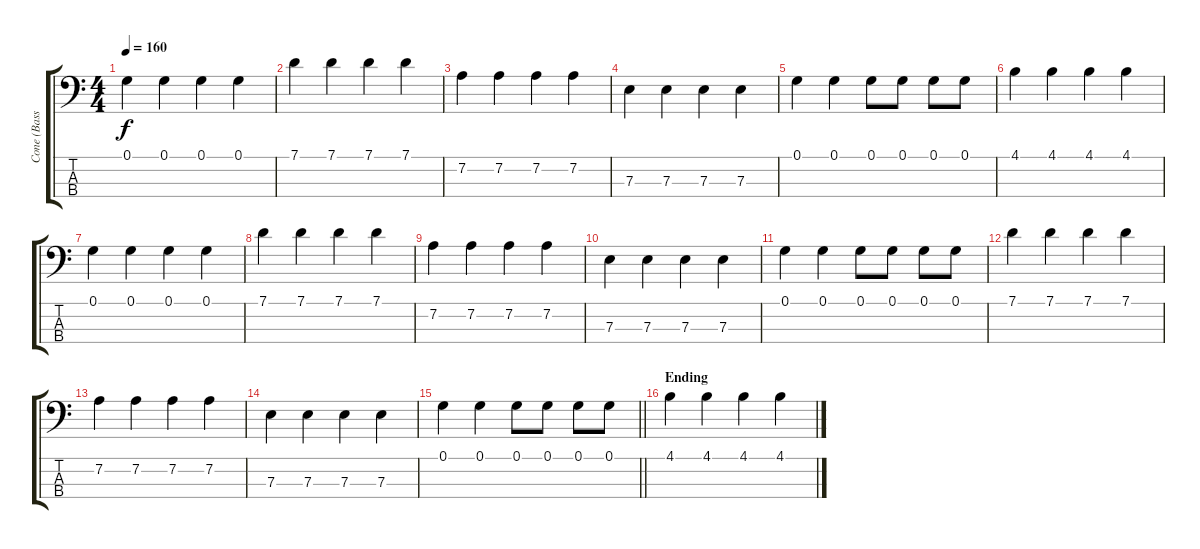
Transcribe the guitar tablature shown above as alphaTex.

\track ("Cone (Bass)" "Cone (Bass") {instrument electricbassfinger}
\staff {score tabs}
\tuning (G2 D2 A1 E1) {hide}
\ts (4 4)
\tempo 160
\clef f4
\ks c
0.1.4{dy f} 0.1.4 0.1.4 0.1.4 |
7.1.4 7.1.4 7.1.4 7.1.4 |
7.2.4 7.2.4 7.2.4 7.2.4 |
7.3.4 7.3.4 7.3.4 7.3.4 |
0.1.4 0.1.4 0.1.8 0.1.8 0.1.8 0.1.8 |
4.1.4 4.1.4 4.1.4 4.1.4 |
0.1.4 0.1.4 0.1.4 0.1.4 |
7.1.4 7.1.4 7.1.4 7.1.4 |
7.2.4 7.2.4 7.2.4 7.2.4 |
7.3.4 7.3.4 7.3.4 7.3.4 |
0.1.4 0.1.4 0.1.8 0.1.8 0.1.8 0.1.8 |
7.1.4 7.1.4 7.1.4 7.1.4 |
7.2.4 7.2.4 7.2.4 7.2.4 |
7.3.4 7.3.4 7.3.4 7.3.4 |
\barLineRight lightlight
0.1.4 0.1.4 0.1.8 0.1.8 0.1.8 0.1.8 |
\section ("" "Ending")
4.1.4 4.1.4 4.1.4 4.1.4
